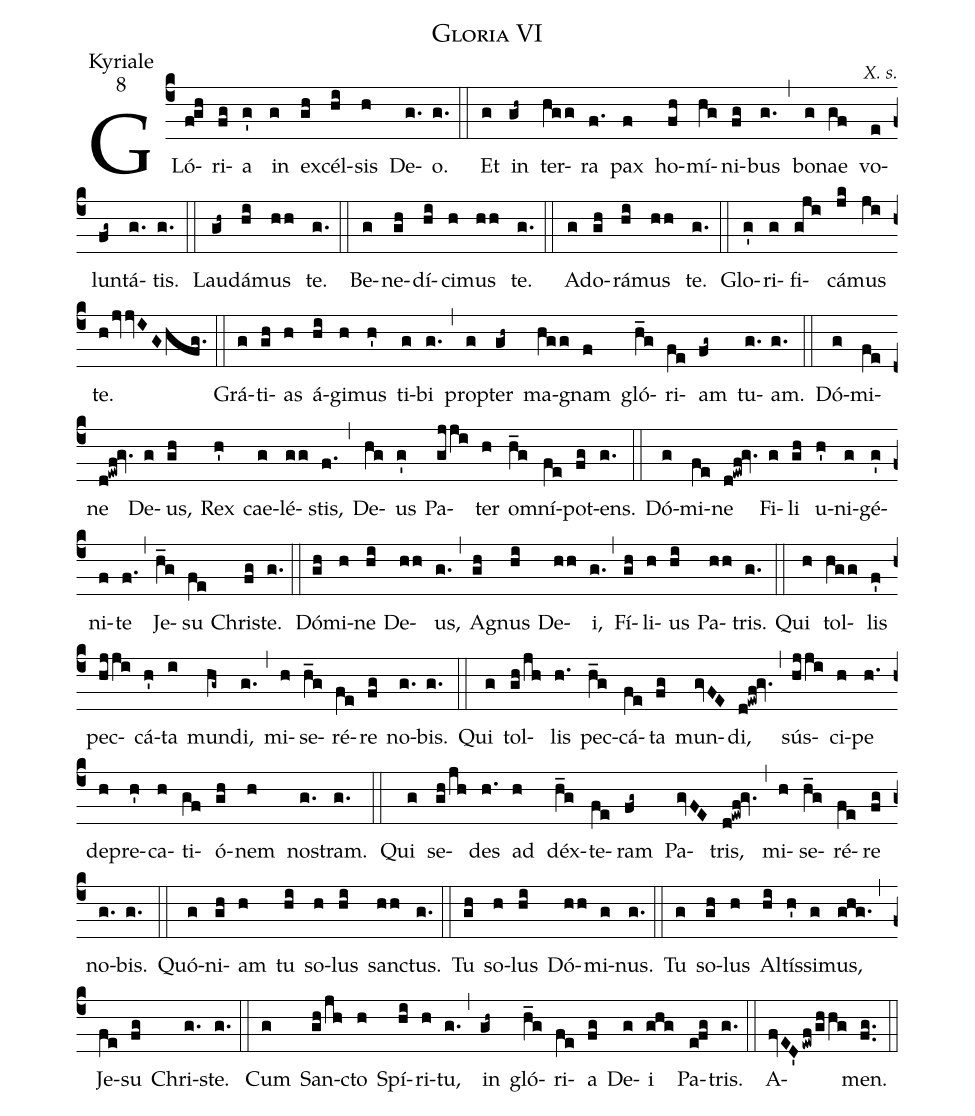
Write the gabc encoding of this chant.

name:Gloria VI;
office-part:Kyriale;
mode:8;
commentary:X. s.;
%%
(c4) GLó(fgh)ri(fg)a(g') in(g) ex(gh)cél(hi)sis(h) De(g.)o.(g.) (::) Et(g) in(gh~) ter(hgg)ra(f.) pax(f) ho(fh)mí(hg)ni(fg)bus(g.) (,) bo(g)nae(gf) vo(e)lun(fg~)tá(g.)tis.(g.) (::) Lau(gh~)dá(hi)mus(hh) te.(g.) (::) Be(g)ne(gh)dí(hi)ci(h)mus(hh) te.(g.) (::) Ad(g)o(gh)rá(hi)mus(hh) te.(g.) (::) Glo(g')ri(g)fi(gji)cá(jk)mus(ji) te.(hjvvIGhfg.) (::) Grá(g)ti(gh)as(h) á(hi)gi(h)mus(h') ti(g)bi(g.) (,) pro(g)pter(gh~) ma(hgg)gnam(f) gló(h_g)ri(fe)am(fg~) tu(g.)am.(g.) (::) Dó(g)mi(fe)ne(d!ewf!gv.) De(g)us,(gh) Rex(h') cae(g)lé(gg)stis,(f.) (,) De(hg)us(g') Pa(gjji)ter(h) o(h_g)mní(fe)pot(fg)ens.(g.) (::) Dó(g)mi(fe)ne(d!ewf!gv.) Fi(g)li(gh) u(h')ni(g)gé(g')ni(f)te(f.) (,) Je(h_g)su(fe) Chri(fg)ste.(g.) (::) Dó(gh)mi(h)ne(hi) De(hh)us,(g.) (,) A(gh)gnus(hi) De(hh)i,(g.) (,) Fí(gh)li(h)us(hi) Pa(hh)tris.(g.) (::) Qui(h) tol(hgg)lis(f') pec(hjji)cá(h')ta(i) mun(hg~)di,(g.) (,) mi(h)se(h_g)ré(fe)re(fg) no(g.)bis.(g.) (::) Qui(g) tol(gh/jh)lis(h.) pec(h_g)cá(fe)ta(fg) mun(gvFE)di,(d!ewf!gv.) (,) sús(hjji)ci(h)pe(h.) de(h)pre(h')ca(h)ti(gf)ó(gh)nem(h) no(g.)stram.(g.) (::) Qui(g) se(gh/jh)des(h.) ad(h) déx(h_g)te(fe)ram(fg~) Pa(gvFE)tris,(d!ewf!gv.) (,) mi(h)se(h_g)ré(fe)re(fg) no(g.)bis.(g.) (::) Quó(g)ni(gh)am(h) tu(hi) so(h)lus(hi) san(hh)ctus.(g.) (::) Tu(gh) so(h)lus(hi) Dó(hh)mi(g)nus.(g.) (::) Tu(g) so(gh)lus(h) Al(hi)tís(h')si(g)mus,(ghg.) (,) Je(fe)su(fg) Chri(g.)ste.(g.) (::) Cum(g) San(gh/jh)cto(h) Spí(hi)ri(h)tu,(g.) (,) in(gh~) gló(h_g)ri(fe)a(fg) De(g)i(ghg) Pa(efg)tris.(g.) (::) A(fvED'ewf/ghhg)men.(fg..) (::)
